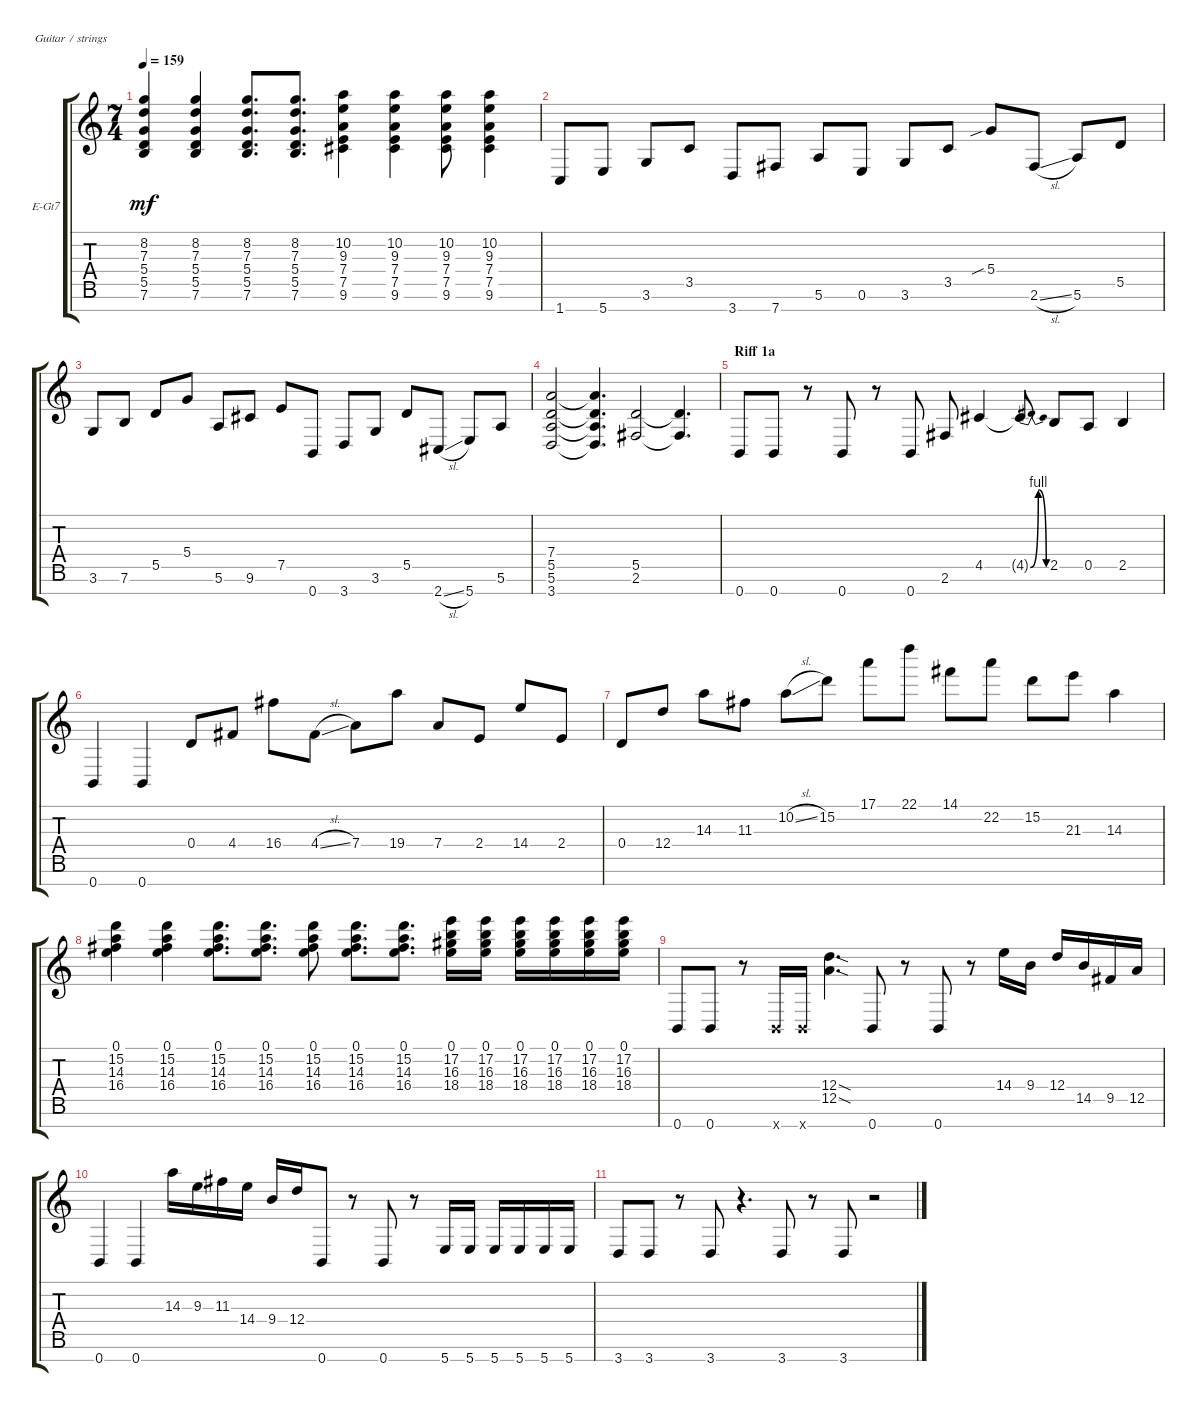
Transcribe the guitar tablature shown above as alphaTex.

\bracketExtendMode groupsimilarinstruments
\firstSystemTrackNameOrientation horizontal
\otherSystemsTrackNameOrientation horizontal
\track ("Distortion" "E-Gt7") {instrument distortionguitar}
\staff {score tabs}
\tuning (E4 B3 G3 D3 A2 E2 B1)
\ts (7 4)
\tempo 159
\clef g2
\ks c
(7.6 5.5 5.4 7.3 8.2).4{dy mf} (7.6 5.4 5.5 7.3 8.2).4 (7.6 5.5 5.4 7.3 8.2).8{d} (7.6 5.5 5.4 7.3 8.2).8{d} (9.6 7.5 7.4 9.3 10.2).4 (9.6 7.4 7.5 9.3 10.2).4 (9.6 7.5 7.4 9.3 10.2).8 (9.6 7.5 7.4 9.3 10.2).4 |
1.7.8 5.7.8 3.6.8 3.5.8 3.7.8 7.7.8 5.6.8 0.6.8 3.6.8 3.5.8 5.4{sib}.8 2.6{sl}.8 5.6.8 5.5.8 |
3.6.8 7.6.8 5.5.8 5.4.8 5.6.8 9.6.8 7.5.8 0.7.8 3.7.8 3.6.8 5.5.8 2.7{sl}.8 5.7.8 5.6.8 |
(3.7 5.6 5.5 7.4).2 (7.4{t} 5.5{t} 5.6{t} 3.7{t}).4{d} (2.6 5.5).2 (5.5{t} 2.6{t}).4{d} |
\section ("" "Riff 1a")
0.7.8 0.7.8 r.8 0.7.8 r.8 0.7.8 2.6.8 4.5.4 4.5{be (bendrelease 0 0 10.2 4 20.4 4 30 0) t}.8 2.5.8 0.5.8 2.5.4 |
0.7.4 0.7.4 0.4.8 4.4.8 16.4.8 4.4{sl}.8 7.4.8 19.4.8 7.4.8 2.4.8 14.4.8 2.4.8 |
0.4.8 12.4.8 14.3.8 11.3.8 10.2{sl}.8 15.2.8 17.1.8 22.1.8 14.1.8 22.2.8 15.2.8 21.3.8 14.3.4 |
(0.1 15.2 14.3 16.4).4 (0.1 15.2 14.3 16.4).4 (0.1 15.2 14.3 16.4).8{d} (0.1 15.2 14.3 16.4).8{d} (0.1 15.2 14.3 16.4).8 (0.1 15.2 14.3 16.4).8{d} (0.1 15.2 14.3 16.4).8{d} (0.1 17.2 16.3 18.4).16 (0.1 17.2 16.3 18.4).16 (0.1 17.2 16.3 18.4).16 (0.1 17.2 16.3 18.4).16 (0.1 17.2 16.3 18.4).16 (0.1 17.2 16.3 18.4).16 |
0.7.8 0.7.8 r.8 0.7{x}.16 0.7{x}.16 (12.5{sod} 12.4{sod}).4{d} 0.7.8 r.8 0.7.8 r.8 14.4.16 9.4.16 12.4.16 14.5.16 9.5.16 12.5.16 |
0.7.4 0.7.4 14.3.16 9.3.16 11.3.16 14.4.16 9.4.16 12.4.16 0.7.8 r.8 0.7.8 r.8 5.7.16 5.7.16 5.7.16 5.7.16 5.7.16 5.7.16 |
3.7.8 3.7.8 r.8 3.7.8 r.4{d} 3.7.8 r.8 3.7.8 r.2
